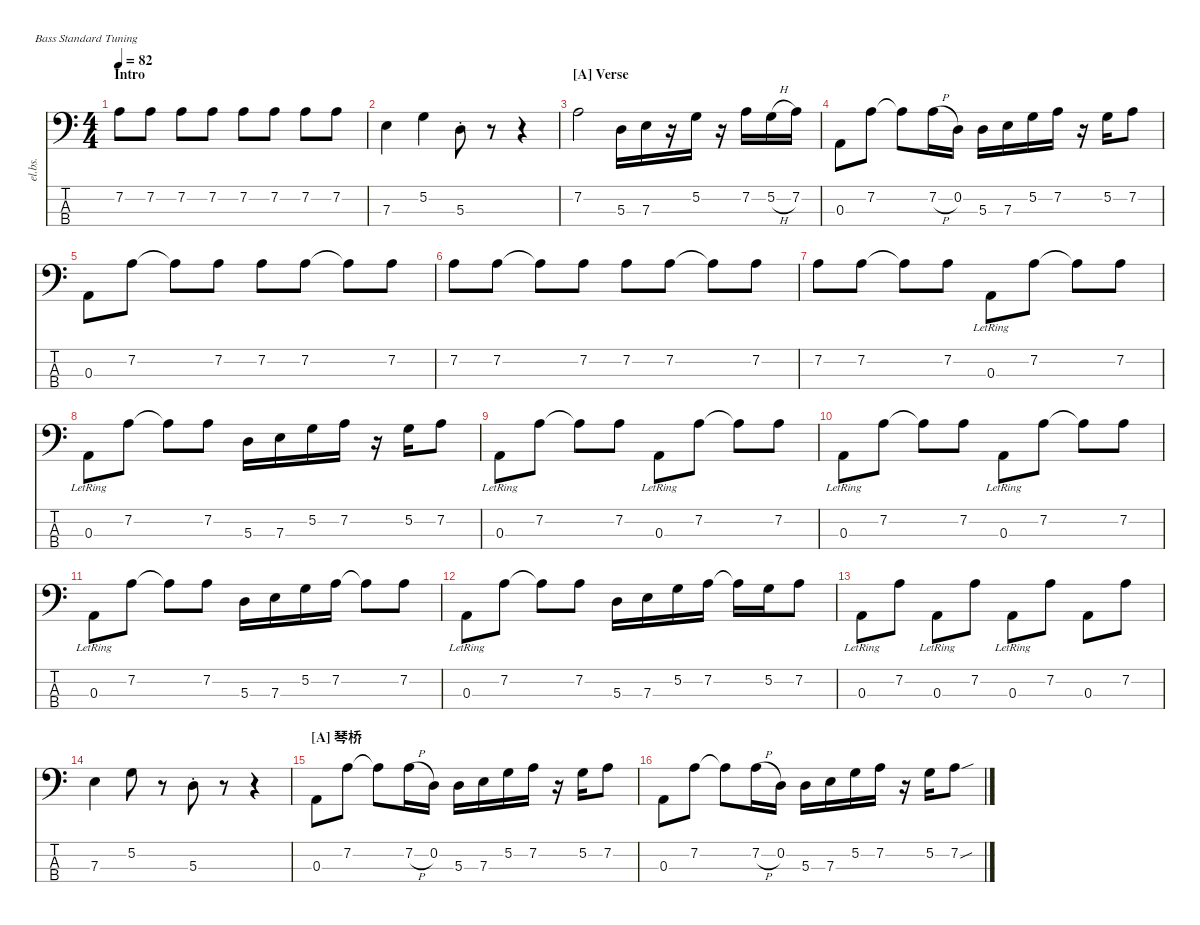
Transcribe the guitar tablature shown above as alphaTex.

\defaultSystemsLayout 4
\hideDynamics
\bracketExtendMode nobrackets
\otherSystemsTrackNameOrientation horizontal
\track ("Electric Bass" "el.bs.") {instrument electricbassfinger}
\staff {score tabs}
\tuning (G2 D2 A1 E1)
\ts (4 4)
\section ("" "Intro")
\tempo 82
\clef f4
\ks c
7.2.8{dy mf instrument electricbassfinger beam Down} 7.2.8{beam Down} 7.2.8{beam Down} 7.2.8{beam Down} 7.2.8{beam Down} 7.2.8{beam Down} 7.2.8{beam Down} 7.2.8{beam Down} |
7.3.4{beam Down} 5.2.4{beam Down} 5.3{st}.8{beam Down} r.8{beam Down} r.4{beam Down} |
\section ("A" "Verse")
7.2.2{beam Down} 5.3.16{beam Down} 7.3.16{beam Down} r.16{beam Down} 5.2.16{beam Down} r.16{beam Down} 7.2.16{beam Down} 5.2{h}.16{beam Down} 7.2.16{beam Down} |
0.3.8{beam Down} 7.2.8{beam Down} 7.2{t}.8{beam Down} 7.2{h}.16{beam Down} 0.2.16{beam Down} 5.3.16{beam Down} 7.3.16{beam Down} 5.2.16{beam Down} 7.2.16{beam Down} r.16{beam Down} 5.2.16{beam Down} 7.2.8{beam Down} |
0.3.8{beam Down} 7.2.8{beam Down} 7.2{t}.8{beam Down} 7.2.8{beam Down} 7.2.8{beam Down} 7.2.8{beam Down} 7.2{t}.8{beam Down} 7.2.8{beam Down} |
7.2.8{beam Down} 7.2.8{beam Down} 7.2{t}.8{beam Down} 7.2.8{beam Down} 7.2.8{beam Down} 7.2.8{beam Down} 7.2{t}.8{beam Down} 7.2.8{beam Down} |
7.2.8{beam Down} 7.2.8{beam Down} 7.2{t}.8{beam Down} 7.2.8{beam Down} 0.3{lr}.8{beam Down} 7.2.8{beam Down} 7.2{t}.8{beam Down} 7.2.8{beam Down} |
0.3{lr}.8{beam Down} 7.2.8{beam Down} 7.2{t}.8{beam Down} 7.2.8{beam Down} 5.3.16{beam Down} 7.3.16{beam Down} 5.2.16{beam Down} 7.2.16{beam Down} r.16{beam Down} 5.2.16{beam Down} 7.2.8{beam Down} |
0.3{lr}.8{beam Down} 7.2.8{beam Down} 7.2{t}.8{beam Down} 7.2.8{beam Down} 0.3{lr}.8{beam Down} 7.2.8{beam Down} 7.2{t}.8{beam Down} 7.2.8{beam Down} |
0.3{lr}.8{beam Down} 7.2.8{beam Down} 7.2{t}.8{beam Down} 7.2.8{beam Down} 0.3{lr}.8{beam Down} 7.2.8{beam Down} 7.2{t}.8{beam Down} 7.2.8{beam Down} |
0.3{lr}.8{beam Down} 7.2.8{beam Down} 7.2{t}.8{beam Down} 7.2.8{beam Down} 5.3.16{beam Down} 7.3.16{beam Down} 5.2.16{beam Down} 7.2.16{beam Down} 7.2{t}.8{beam Down} 7.2.8{beam Down} |
0.3{lr}.8{beam Down} 7.2.8{beam Down} 7.2{t}.8{beam Down} 7.2.8{beam Down} 5.3.16{beam Down} 7.3.16{beam Down} 5.2.16{beam Down} 7.2.16{beam Down} 7.2{t}.16{beam Down} 5.2.16{beam Down} 7.2.8{beam Down} |
0.3{lr}.8{beam Down} 7.2.8{beam Down} 0.3{lr}.8{beam Down} 7.2.8{beam Down} 0.3{lr}.8{beam Down} 7.2.8{beam Down} 0.3.8{beam Down} 7.2.8{beam Down} |
7.3.4{beam Down} 5.2.8{beam Down} r.8{beam Down} 5.3{st}.8{beam Down} r.8{beam Down} r.4{beam Down} |
\section ("A" "琴桥")
0.3.8{beam Down} 7.2.8{beam Down} 7.2{t}.8{beam Down} 7.2{h}.16{beam Down} 0.2.16{beam Down} 5.3.16{beam Down} 7.3.16{beam Down} 5.2.16{beam Down} 7.2.16{beam Down} r.16{beam Down} 5.2.16{beam Down} 7.2.8{beam Down} |
0.3.8{beam Down} 7.2.8{beam Down} 7.2{t}.8{beam Down} 7.2{h}.16{beam Down} 0.2.16{beam Down} 5.3.16{beam Down} 7.3.16{beam Down} 5.2.16{beam Down} 7.2.16{beam Down} r.16{beam Down} 5.2.16{beam Down} 7.2{sou}.8{beam Down}
